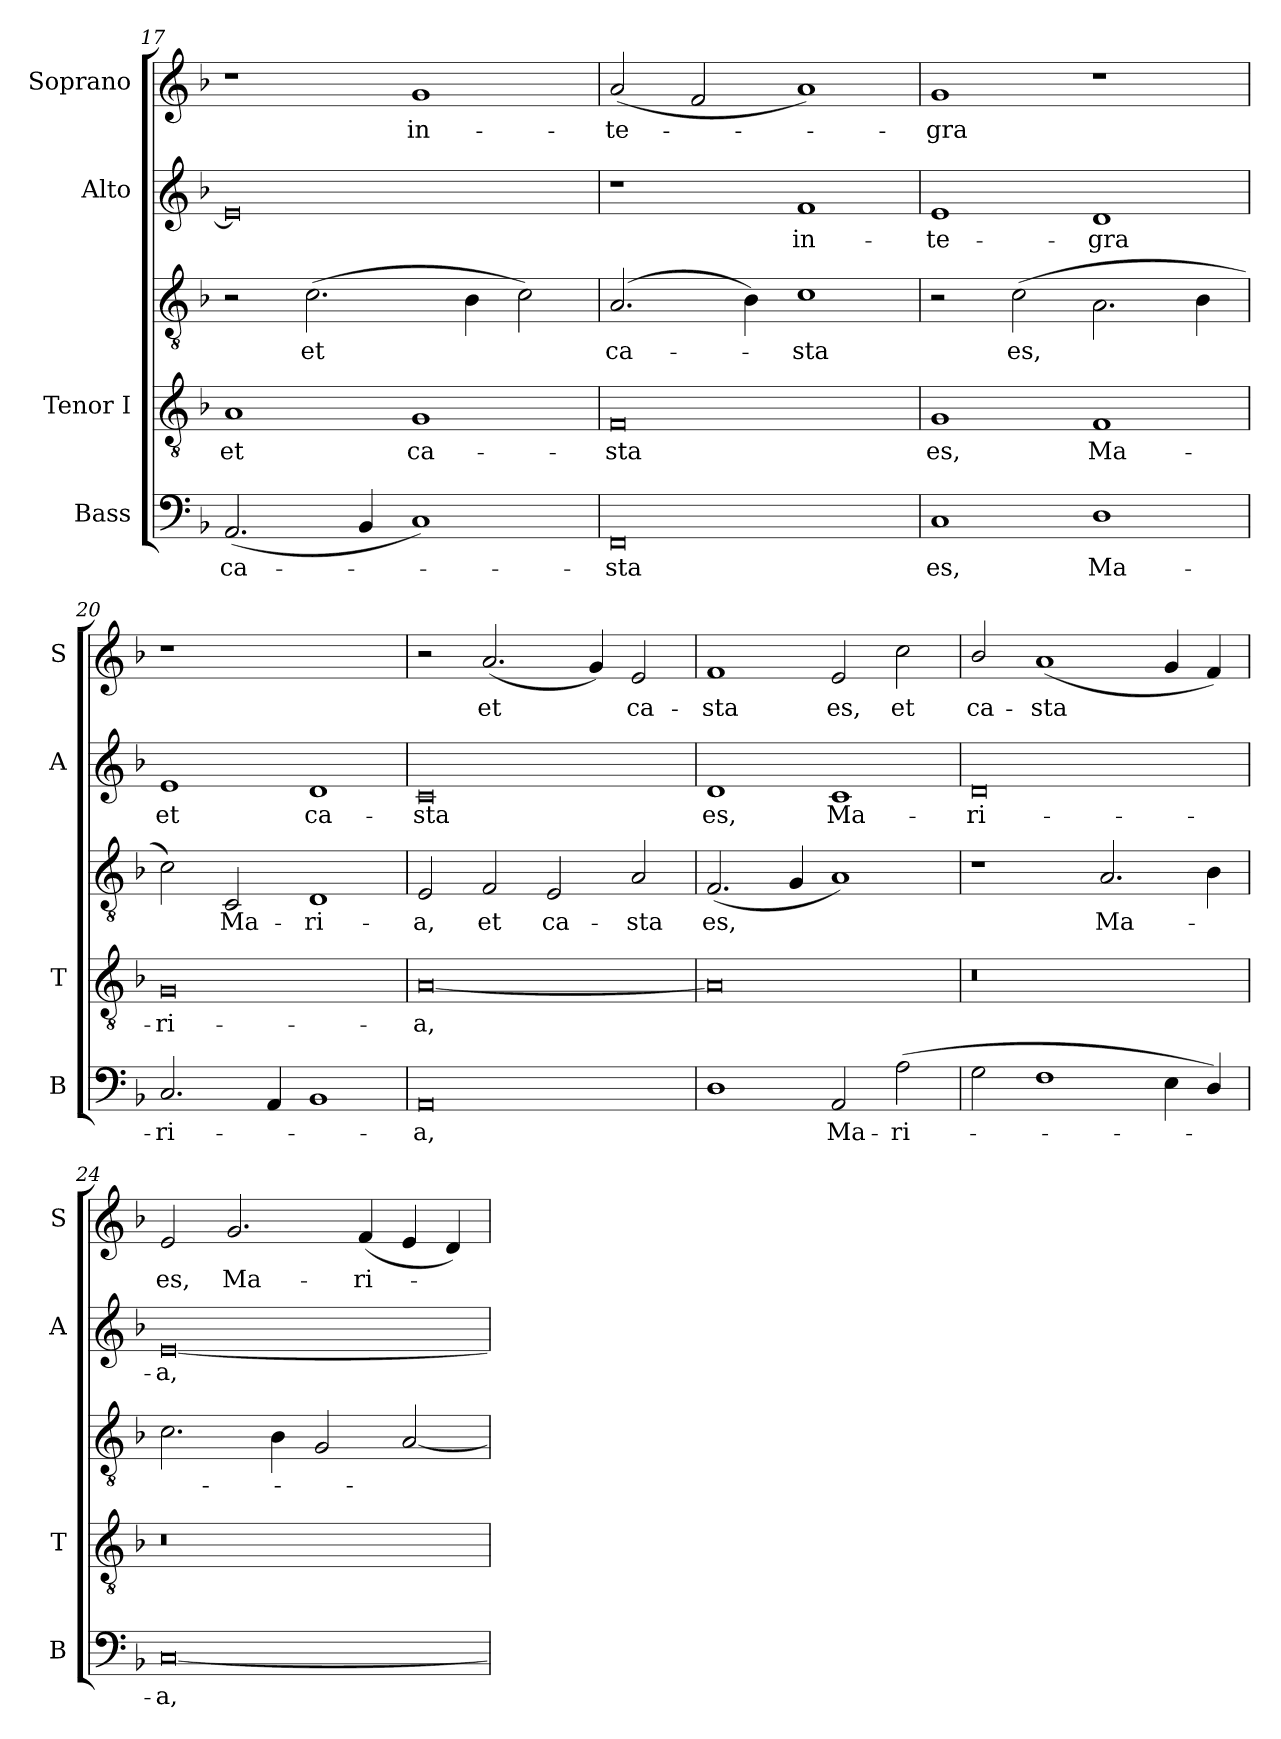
**kern	**text	**kern	**text	**kern	**text	**kern	**text	**kern	**text
*part4	*part4	*part3	*part3	*part3	*part3	*part2	*part2	*part1	*part1
*staff5	*staff5	*staff4	*staff4	*staff3	*staff3	*staff2	*staff2	*staff1	*staff1
*I"Bass	*	*I"Tenor I	*	*	*	*I"Alto	*	*I"Soprano	*
*I'B	*	*I'T	*	*	*	*I'A	*	*I'S	*
*clefF4	*	*clefGv2	*	*clefGv2	*	*clefG2	*	*clefG2	*
*k[b-]	*	*k[b-]	*	*k[b-]	*	*k[b-]	*	*k[b-]	*
*F:	*	*F:	*	*F:	*	*F:	*	*F:	*
=17	=17	=17	=17	=17	=17	=17	=17	=17	=17
!	!LO:LY:b	!	!LO:LY:b	!	!	!	!	!	!
(<2.AA/	ca-	1A	et	2r	.	0e]	.	1r	.
!	!	!	!	!	!LO:LY:b	!	!	!	!
.	.	.	.	(>2.c\	et	.	.	.	.
4BB-/	.	.	.	.	.	.	.	.	.
!	!	!	!LO:LY:b	!	!	!	!	!	!LO:LY:b
1C)	.	1G	ca-	.	.	.	.	1g	in-
.	.	.	.	4B-\	.	.	.	.	.
.	.	.	.	2c\)	.	.	.	.	.
=18	=18	=18	=18	=18	=18	=18	=18	=18	=18
!	!LO:LY:b	!	!LO:LY:b	!	!LO:LY:b	!	!	!	!LO:LY:b
0FF	sta	0F	sta	(<2.A/	-ca-	1r	.	(<2a/	-te-
.	.	.	.	.	.	.	.	2f/	.
.	.	.	.	4B-\)	.	.	.	.	.
!	!	!	!	!	!LO:LY:b	!	!LO:LY:b	!	!
.	.	.	.	1c	sta	1f	in-	1a)	.
=19	=19	=19	=19	=19	=19	=19	=19	=19	=19
!	!LO:LY:b	!	!LO:LY:b	!	!	!	!LO:LY:b	!	!LO:LY:b
1C	es,	1G	es,	2r	.	1e	-te-	1g	gra
!	!	!	!	!	!LO:LY:b	!	!	!	!
.	.	.	.	(>2c\	es,	.	.	.	.
!	!LO:LY:b	!	!LO:LY:b	!	!	!	!LO:LY:b	!	!
1D	Ma-	1F	Ma-	2.A\	.	1d	-gra	1r	.
.	.	.	.	4B-\	.	.	.	.	.
=20	=20	=20	=20	=20	=20	=20	=20	=20	=20
!	!LO:LY:b	!	!LO:LY:b	!	!	!	!LO:LY:b	!	!
2.C/	-ri-	0G	-ri-	2c\)	.	1e	et	1r	.
!	!	!	!	!	!LO:LY:b	!	!	!	!
.	.	.	.	2C/	-Ma-	.	.	.	.
4AA/	.	.	.	.	.	.	.	.	.
!	!	!	!	!	!LO:LY:b	!	!LO:LY:b	!	!
1BB-	.	.	.	1D	-ri-	1d	ca-	1ryy	.
=21	=21	=21	=21	=21	=21	=21	=21	=21	=21
!	!LO:LY:b	!	!LO:LY:b	!	!LO:LY:b	!	!LO:LY:b	!	!
0AA	a,	[0A	a,	2E/	-a,	0c	-sta	2r	.
!	!	!	!	!	!LO:LY:b	!	!	!	!LO:LY:b
.	.	.	.	2F/	et	.	.	(<2.a/	et
!	!	!	!	!	!LO:LY:b	!	!	!	!
.	.	.	.	2E/	ca-	.	.	.	.
.	.	.	.	.	.	.	.	4g/)	.
!	!	!	!	!	!LO:LY:b	!	!	!	!LO:LY:b
.	.	.	.	2A/	-sta	.	.	2e/	ca-
!!LO:LB:g=z
=22	=22	=22	=22	=22	=22	=22	=22	=22	=22
!	!	!	!	!	!LO:LY:b	!	!LO:LY:b	!	!LO:LY:b
1D	.	0A]	.	(<2.F/	es,	1d	es,	1f	-sta
.	.	.	.	4G/	.	.	.	.	.
!	!LO:LY:b	!	!	!	!	!	!LO:LY:b	!	!LO:LY:b
2AA/	Ma-	.	.	1A)	.	1c	Ma-	2e/	es,
!	!LO:LY:b	!	!	!	!	!	!	!	!LO:LY:b
(>2A\	-ri-	.	.	.	.	.	.	2cc\	et
=23	=23	=23	=23	=23	=23	=23	=23	=23	=23
!	!	!	!	!	!	!	!LO:LY:b	!	!LO:LY:b
2G\	.	0r	.	1r	.	0d	-ri-	2b-/	ca-
!	!	!	!	!	!	!	!	!	!LO:LY:b
1F	.	.	.	.	.	.	.	(<1a	-sta
!	!	!	!	!	!LO:LY:b	!	!	!	!
.	.	.	.	2.A/	Ma-	.	.	.	.
4E\	.	.	.	.	.	.	.	4g/	.
4D/)	.	.	.	4B-\	.	.	.	4f/)	.
=24	=24	=24	=24	=24	=24	=24	=24	=24	=24
!	!LO:LY:b	!	!	!	!	!	!LO:LY:b	!	!LO:LY:b
[0C	a,	0r	.	2.c\	.	[0e	-a,	2e/	es,
!	!	!	!	!	!	!	!	!	!LO:LY:b
.	.	.	.	.	.	.	.	2.g/	Ma-
.	.	.	.	4B-\	.	.	.	.	.
.	.	.	.	2G/	.	.	.	.	.
!	!	!	!	!	!	!	!	!	!LO:LY:b
.	.	.	.	.	.	.	.	(<4f/	-ri-
.	.	.	.	[2A/	.	.	.	4e/	.
.	.	.	.	.	.	.	.	4d/)	.
=	=	=	=	=	=	=	=	=	=
*-	*-	*-	*-	*-	*-	*-	*-	*-	*-
